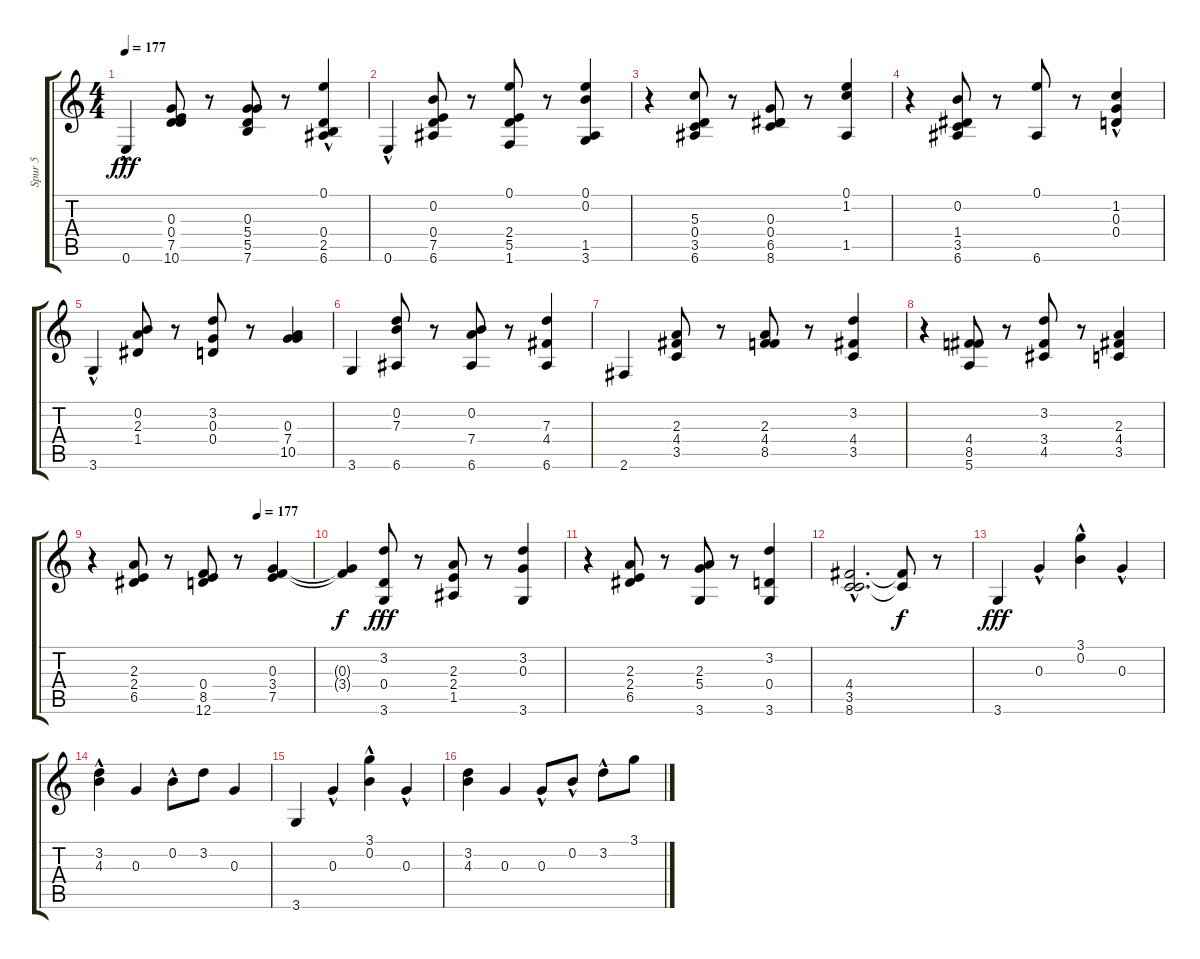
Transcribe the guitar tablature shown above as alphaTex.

\track ("Spur 5" "Spur 5") {instrument acousticguitarsteel}
\staff {score tabs}
\tuning (E4 B3 G3 D3 A2 E2) {hide}
\ts (4 4)
\tempo 177
\clef g2
\ks c
0.6{hac}.4{dy fff} (0.3 0.4 7.5 10.6).8 r.8 (0.3 5.4 5.5 7.6).8 r.8 (0.1{hac} 0.4 2.5 6.6).4 |
0.6{hac}.4 (0.2 0.4 7.5 6.6).8 r.8 (0.1 2.4 5.5 1.6).8 r.8 (0.1 0.2 1.5 3.6).4 |
r.4 (5.3 0.4 3.5 6.6).8 r.8 (0.3 0.4 6.5 8.6).8 r.8 (0.1 1.2 1.5).4 |
r.4 (0.2 1.4 3.5 6.6).8 r.8 (0.1 6.6).8 r.8 (1.2{hac} 0.3 0.4).4 |
3.6{hac}.4 (0.2 2.3 1.4).8 r.8 (3.2 0.3 0.4).8 r.8 (0.3 7.4 10.5).4 |
3.6.4 (0.2 7.3 6.6).8 r.8 (0.2 7.4 6.6).8 r.8 (7.3 4.4 6.6).4 |
2.6.4 (2.3 4.4 3.5).8 r.8 (2.3 4.4 8.5).8 r.8 (3.2 4.4 3.5).4 |
r.4 (4.4 8.5 5.6).8 r.8 (3.2 3.4 4.5).8 r.8 (2.3 4.4 3.5).4 |
\tempo (177 0.75)
r.4 (2.3 2.4 6.5).8 r.8 (0.4 8.5 12.6).8 r.8 (0.3 3.4 7.5).4 |
(0.3{t} 3.4{t}).4{dy f} (3.2 0.4 3.6).8{dy fff} r.8 (2.3 2.4 1.5).8 r.8 (3.2 0.3 3.6).4 |
r.4 (2.3 2.4 6.5).8 r.8 (2.3 5.4 3.6).8 r.8 (3.2 0.4 3.6).4 |
(4.4{hac} 3.5{hac} 8.6{hac}).2{d} (4.4{t} 3.5{t}).8{dy f} r.8 |
3.6.4{dy fff} 0.3{hac}.4 (3.1 0.2{hac}).4 0.3{hac}.4 |
(3.2 4.3{hac}).4 0.3.4 0.2{hac}.8 3.2.8 0.3.4 |
3.6.4 0.3{hac}.4 (3.1 0.2{hac}).4 0.3{hac}.4 |
(3.2 4.3).4 0.3.4 0.3{hac}.8 0.2{hac}.8 3.2{hac}.8 3.1.8
